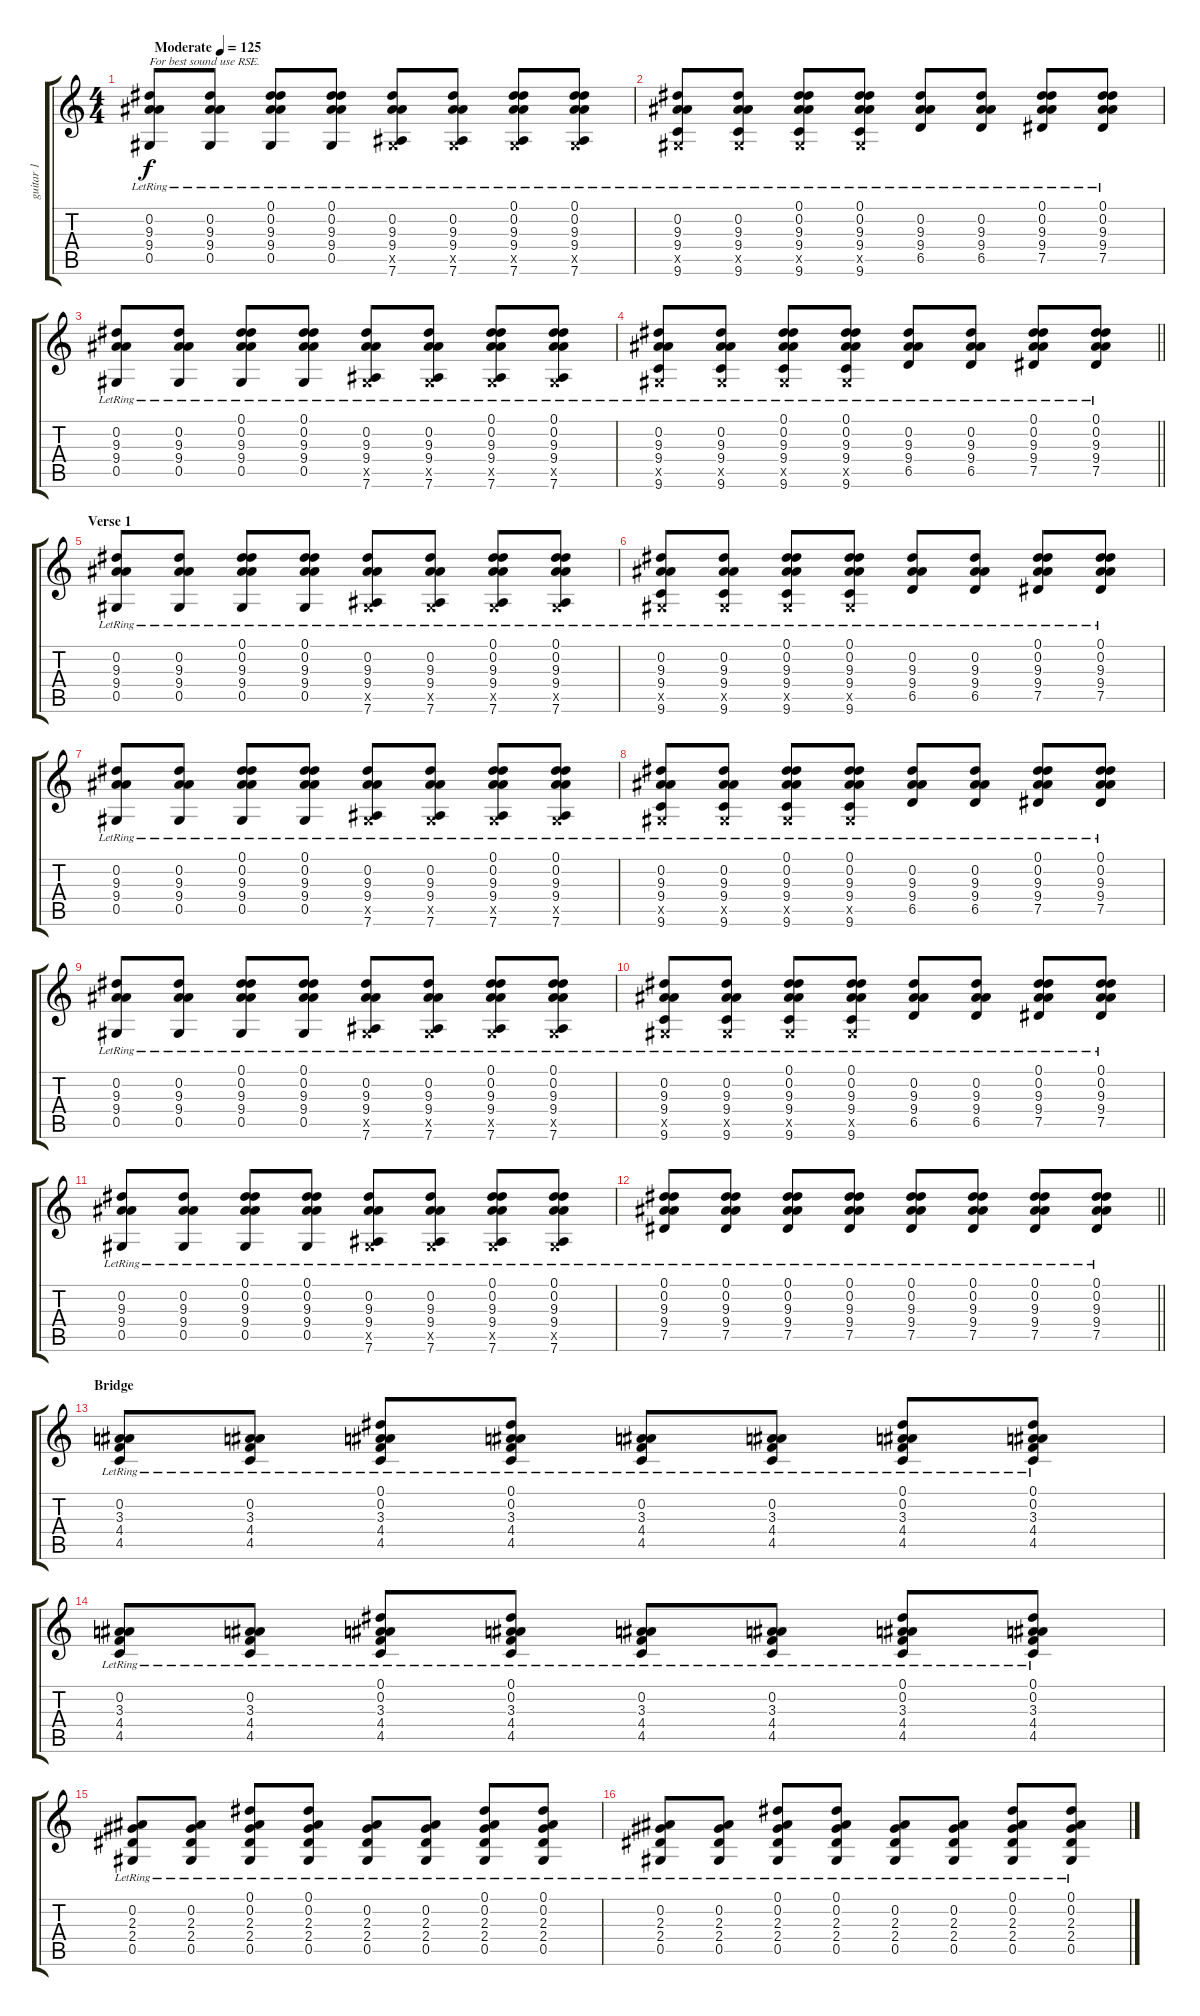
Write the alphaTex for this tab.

\track ("guitar 1" "guitar 1") {instrument electricguitarclean}
\staff {score tabs}
\tuning (Eb4 Bb3 Gb3 Db3 Ab2 Eb2) {hide}
\ts (4 4)
\tempo (125 "Moderate")
\clef g2
\ks c
(0.2{lr} 9.3{lr} 9.4{lr} 0.5{lr}).8{txt "For best sound use RSE." dy f instrument electricguitarclean} (0.2{lr} 9.3{lr} 9.4{lr} 0.5{lr}).8 (0.1{lr} 0.2{lr} 9.3{lr} 9.4{lr} 0.5{lr}).8 (0.1{lr} 0.2{lr} 9.3{lr} 9.4{lr} 0.5{lr}).8 (0.2{lr} 9.3{lr} 9.4{lr} 0.5{x} 7.6{lr}).8 (0.2{lr} 9.3{lr} 9.4{lr} 0.5{x} 7.6{lr}).8 (0.1{lr} 0.2{lr} 9.3{lr} 9.4{lr} 0.5{x} 7.6{lr}).8 (0.1{lr} 0.2{lr} 9.3{lr} 9.4{lr} 0.5{x} 7.6{lr}).8 |
(0.2{lr} 9.3{lr} 9.4{lr} 0.5{x} 9.6{lr}).8 (0.2{lr} 9.3{lr} 9.4{lr} 0.5{x} 9.6{lr}).8 (0.1{lr} 0.2{lr} 9.3{lr} 9.4{lr} 0.5{x} 9.6{lr}).8 (0.1{lr} 0.2{lr} 9.3{lr} 9.4{lr} 0.5{x} 9.6{lr}).8 (0.2{lr} 9.3{lr} 9.4{lr} 6.5{lr}).8 (0.2{lr} 9.3{lr} 9.4{lr} 6.5{lr}).8 (0.1{lr} 0.2{lr} 9.3{lr} 9.4{lr} 7.5{lr}).8 (0.1{lr} 0.2{lr} 9.3{lr} 9.4{lr} 7.5{lr}).8 |
(0.2{lr} 9.3{lr} 9.4{lr} 0.5{lr}).8 (0.2{lr} 9.3{lr} 9.4{lr} 0.5{lr}).8 (0.1{lr} 0.2{lr} 9.3{lr} 9.4{lr} 0.5{lr}).8 (0.1{lr} 0.2{lr} 9.3{lr} 9.4{lr} 0.5{lr}).8 (0.2{lr} 9.3{lr} 9.4{lr} 0.5{x} 7.6{lr}).8 (0.2{lr} 9.3{lr} 9.4{lr} 0.5{x} 7.6{lr}).8 (0.1{lr} 0.2{lr} 9.3{lr} 9.4{lr} 0.5{x} 7.6{lr}).8 (0.1{lr} 0.2{lr} 9.3{lr} 9.4{lr} 0.5{x} 7.6{lr}).8 |
\barLineRight lightlight
(0.2{lr} 9.3{lr} 9.4{lr} 0.5{x} 9.6{lr}).8 (0.2{lr} 9.3{lr} 9.4{lr} 0.5{x} 9.6{lr}).8 (0.1{lr} 0.2{lr} 9.3{lr} 9.4{lr} 0.5{x} 9.6{lr}).8 (0.1{lr} 0.2{lr} 9.3{lr} 9.4{lr} 0.5{x} 9.6{lr}).8 (0.2{lr} 9.3{lr} 9.4{lr} 6.5{lr}).8 (0.2{lr} 9.3{lr} 9.4{lr} 6.5{lr}).8 (0.1{lr} 0.2{lr} 9.3{lr} 9.4{lr} 7.5{lr}).8 (0.1{lr} 0.2{lr} 9.3{lr} 9.4{lr} 7.5{lr}).8 |
\section ("" "Verse 1")
(0.2{lr} 9.3{lr} 9.4{lr} 0.5{lr}).8 (0.2{lr} 9.3{lr} 9.4{lr} 0.5{lr}).8 (0.1{lr} 0.2{lr} 9.3{lr} 9.4{lr} 0.5{lr}).8 (0.1{lr} 0.2{lr} 9.3{lr} 9.4{lr} 0.5{lr}).8 (0.2{lr} 9.3{lr} 9.4{lr} 0.5{x} 7.6{lr}).8 (0.2{lr} 9.3{lr} 9.4{lr} 0.5{x} 7.6{lr}).8 (0.1{lr} 0.2{lr} 9.3{lr} 9.4{lr} 0.5{x} 7.6{lr}).8 (0.1{lr} 0.2{lr} 9.3{lr} 9.4{lr} 0.5{x} 7.6{lr}).8 |
(0.2{lr} 9.3{lr} 9.4{lr} 0.5{x} 9.6{lr}).8 (0.2{lr} 9.3{lr} 9.4{lr} 0.5{x} 9.6{lr}).8 (0.1{lr} 0.2{lr} 9.3{lr} 9.4{lr} 0.5{x} 9.6{lr}).8 (0.1{lr} 0.2{lr} 9.3{lr} 9.4{lr} 0.5{x} 9.6{lr}).8 (0.2{lr} 9.3{lr} 9.4{lr} 6.5{lr}).8 (0.2{lr} 9.3{lr} 9.4{lr} 6.5{lr}).8 (0.1{lr} 0.2{lr} 9.3{lr} 9.4{lr} 7.5{lr}).8 (0.1{lr} 0.2{lr} 9.3{lr} 9.4{lr} 7.5{lr}).8 |
(0.2{lr} 9.3{lr} 9.4{lr} 0.5{lr}).8 (0.2{lr} 9.3{lr} 9.4{lr} 0.5{lr}).8 (0.1{lr} 0.2{lr} 9.3{lr} 9.4{lr} 0.5{lr}).8 (0.1{lr} 0.2{lr} 9.3{lr} 9.4{lr} 0.5{lr}).8 (0.2{lr} 9.3{lr} 9.4{lr} 0.5{x} 7.6{lr}).8 (0.2{lr} 9.3{lr} 9.4{lr} 0.5{x} 7.6{lr}).8 (0.1{lr} 0.2{lr} 9.3{lr} 9.4{lr} 0.5{x} 7.6{lr}).8 (0.1{lr} 0.2{lr} 9.3{lr} 9.4{lr} 0.5{x} 7.6{lr}).8 |
(0.2{lr} 9.3{lr} 9.4{lr} 0.5{x} 9.6{lr}).8 (0.2{lr} 9.3{lr} 9.4{lr} 0.5{x} 9.6{lr}).8 (0.1{lr} 0.2{lr} 9.3{lr} 9.4{lr} 0.5{x} 9.6{lr}).8 (0.1{lr} 0.2{lr} 9.3{lr} 9.4{lr} 0.5{x} 9.6{lr}).8 (0.2{lr} 9.3{lr} 9.4{lr} 6.5{lr}).8 (0.2{lr} 9.3{lr} 9.4{lr} 6.5{lr}).8 (0.1{lr} 0.2{lr} 9.3{lr} 9.4{lr} 7.5{lr}).8 (0.1{lr} 0.2{lr} 9.3{lr} 9.4{lr} 7.5{lr}).8 |
(0.2{lr} 9.3{lr} 9.4{lr} 0.5{lr}).8 (0.2{lr} 9.3{lr} 9.4{lr} 0.5{lr}).8 (0.1{lr} 0.2{lr} 9.3{lr} 9.4{lr} 0.5{lr}).8 (0.1{lr} 0.2{lr} 9.3{lr} 9.4{lr} 0.5{lr}).8 (0.2{lr} 9.3{lr} 9.4{lr} 0.5{x} 7.6{lr}).8 (0.2{lr} 9.3{lr} 9.4{lr} 0.5{x} 7.6{lr}).8 (0.1{lr} 0.2{lr} 9.3{lr} 9.4{lr} 0.5{x} 7.6{lr}).8 (0.1{lr} 0.2{lr} 9.3{lr} 9.4{lr} 0.5{x} 7.6{lr}).8 |
(0.2{lr} 9.3{lr} 9.4{lr} 0.5{x} 9.6{lr}).8 (0.2{lr} 9.3{lr} 9.4{lr} 0.5{x} 9.6{lr}).8 (0.1{lr} 0.2{lr} 9.3{lr} 9.4{lr} 0.5{x} 9.6{lr}).8 (0.1{lr} 0.2{lr} 9.3{lr} 9.4{lr} 0.5{x} 9.6{lr}).8 (0.2{lr} 9.3{lr} 9.4{lr} 6.5{lr}).8 (0.2{lr} 9.3{lr} 9.4{lr} 6.5{lr}).8 (0.1{lr} 0.2{lr} 9.3{lr} 9.4{lr} 7.5{lr}).8 (0.1{lr} 0.2{lr} 9.3{lr} 9.4{lr} 7.5{lr}).8 |
(0.2{lr} 9.3{lr} 9.4{lr} 0.5{lr}).8 (0.2{lr} 9.3{lr} 9.4{lr} 0.5{lr}).8 (0.1{lr} 0.2{lr} 9.3{lr} 9.4{lr} 0.5{lr}).8 (0.1{lr} 0.2{lr} 9.3{lr} 9.4{lr} 0.5{lr}).8 (0.2{lr} 9.3{lr} 9.4{lr} 0.5{x} 7.6{lr}).8 (0.2{lr} 9.3{lr} 9.4{lr} 0.5{x} 7.6{lr}).8 (0.1{lr} 0.2{lr} 9.3{lr} 9.4{lr} 0.5{x} 7.6{lr}).8 (0.1{lr} 0.2{lr} 9.3{lr} 9.4{lr} 0.5{x} 7.6{lr}).8 |
\barLineRight lightlight
(0.1{lr} 0.2{lr} 9.3{lr} 9.4{lr} 7.5{lr}).8 (0.1{lr} 0.2{lr} 9.3{lr} 9.4{lr} 7.5{lr}).8 (0.1{lr} 0.2{lr} 9.3{lr} 9.4{lr} 7.5{lr}).8 (0.1{lr} 0.2{lr} 9.3{lr} 9.4{lr} 7.5{lr}).8 (0.1{lr} 0.2{lr} 9.3{lr} 9.4{lr} 7.5{lr}).8 (0.1{lr} 0.2{lr} 9.3{lr} 9.4{lr} 7.5{lr}).8 (0.1{lr} 0.2{lr} 9.3{lr} 9.4{lr} 7.5{lr}).8 (0.1{lr} 0.2{lr} 9.3{lr} 9.4{lr} 7.5{lr}).8 |
\section ("" "Bridge")
(0.2{lr} 3.3{lr} 4.4{lr} 4.5{lr}).8{balance 11} (0.2{lr} 3.3{lr} 4.4{lr} 4.5{lr}).8 (0.1{lr} 0.2{lr} 3.3{lr} 4.4{lr} 4.5{lr}).8 (0.1{lr} 0.2{lr} 3.3{lr} 4.4{lr} 4.5{lr}).8 (0.2{lr} 3.3{lr} 4.4{lr} 4.5{lr}).8 (0.2{lr} 3.3{lr} 4.4{lr} 4.5{lr}).8 (0.1{lr} 0.2{lr} 3.3{lr} 4.4{lr} 4.5{lr}).8 (0.1{lr} 0.2{lr} 3.3{lr} 4.4{lr} 4.5{lr}).8 |
(0.2{lr} 3.3{lr} 4.4{lr} 4.5{lr}).8 (0.2{lr} 3.3{lr} 4.4{lr} 4.5{lr}).8 (0.1{lr} 0.2{lr} 3.3{lr} 4.4{lr} 4.5{lr}).8 (0.1{lr} 0.2{lr} 3.3{lr} 4.4{lr} 4.5{lr}).8 (0.2{lr} 3.3{lr} 4.4{lr} 4.5{lr}).8 (0.2{lr} 3.3{lr} 4.4{lr} 4.5{lr}).8 (0.1{lr} 0.2{lr} 3.3{lr} 4.4{lr} 4.5{lr}).8 (0.1{lr} 0.2{lr} 3.3{lr} 4.4{lr} 4.5{lr}).8 |
(0.2{lr} 2.3{lr} 2.4{lr} 0.5{lr}).8 (0.2{lr} 2.3{lr} 2.4{lr} 0.5{lr}).8 (0.1{lr} 0.2{lr} 2.3{lr} 2.4{lr} 0.5{lr}).8 (0.1{lr} 0.2{lr} 2.3{lr} 2.4{lr} 0.5{lr}).8 (0.2{lr} 2.3{lr} 2.4{lr} 0.5{lr}).8 (0.2{lr} 2.3{lr} 2.4{lr} 0.5{lr}).8 (0.1{lr} 0.2{lr} 2.3{lr} 2.4{lr} 0.5{lr}).8 (0.1{lr} 0.2{lr} 2.3{lr} 2.4{lr} 0.5{lr}).8 |
(0.2{lr} 2.3{lr} 2.4{lr} 0.5{lr}).8 (0.2{lr} 2.3{lr} 2.4{lr} 0.5{lr}).8 (0.1{lr} 0.2{lr} 2.3{lr} 2.4{lr} 0.5{lr}).8 (0.1{lr} 0.2{lr} 2.3{lr} 2.4{lr} 0.5{lr}).8 (0.2{lr} 2.3{lr} 2.4{lr} 0.5{lr}).8 (0.2{lr} 2.3{lr} 2.4{lr} 0.5{lr}).8 (0.1{lr} 0.2{lr} 2.3{lr} 2.4{lr} 0.5{lr}).8 (0.1{lr} 0.2{lr} 2.3{lr} 2.4{lr} 0.5{lr}).8
